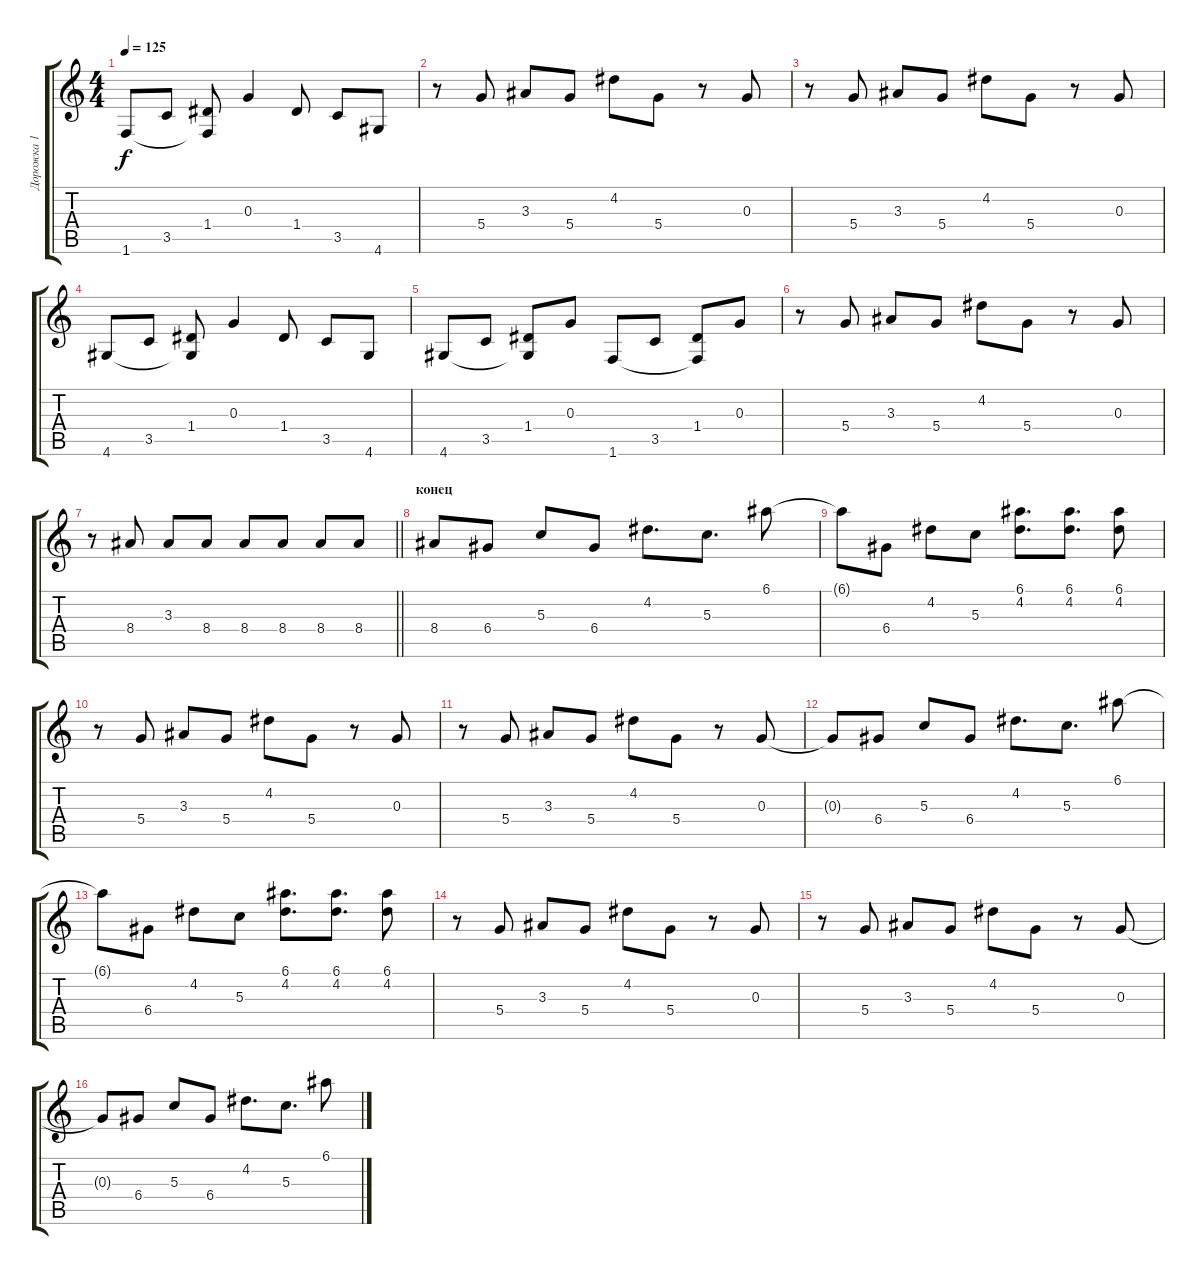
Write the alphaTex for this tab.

\track ("Дорожка 1" "Дорожка 1") {instrument electricguitarmuted}
\staff {score tabs}
\tuning (E4 B3 G3 D3 A2 E2) {hide}
\ts (4 4)
\tempo 125
\clef g2
\ks c
1.6.8{dy f} 3.5.8 (1.4 1.6{t}).8 0.3.4 1.4.8 3.5.8 4.6.8 |
r.8 5.4.8 3.3.8 5.4.8 4.2.8 5.4.8 r.8 0.3.8 |
r.8 5.4.8 3.3.8 5.4.8 4.2.8 5.4.8 r.8 0.3.8 |
4.6.8 3.5.8 (1.4 4.6{t}).8 0.3.4 1.4.8 3.5.8 4.6.8 |
4.6.8 3.5.8 (1.4 4.6{t}).8 0.3.8 1.6.8 3.5.8 (1.4 1.6{t}).8 0.3.8 |
r.8 5.4.8 3.3.8 5.4.8 4.2.8 5.4.8 r.8 0.3.8 |
\barLineRight lightlight
r.8{instrument electricguitarmuted} 8.4.8 3.3.8 8.4.8 8.4.8 8.4.8 8.4.8 8.4.8 |
\section ("" "конец")
8.4.8 6.4.8 5.3.8 6.4.8 4.2.8{d} 5.3.8{d} 6.1.8 |
6.1{t}.8 6.4.8 4.2.8 5.3.8 (6.1 4.2).8{d} (6.1 4.2).8{d} (6.1 4.2).8 |
r.8 5.4.8 3.3.8 5.4.8 4.2.8 5.4.8 r.8 0.3.8 |
r.8 5.4.8 3.3.8 5.4.8 4.2.8 5.4.8 r.8 0.3.8 |
0.3{t}.8 6.4.8 5.3.8 6.4.8 4.2.8{d} 5.3.8{d} 6.1.8 |
6.1{t}.8 6.4.8 4.2.8 5.3.8 (6.1 4.2).8{d} (6.1 4.2).8{d} (6.1 4.2).8 |
r.8 5.4.8 3.3.8 5.4.8 4.2.8 5.4.8 r.8 0.3.8 |
r.8 5.4.8 3.3.8 5.4.8 4.2.8 5.4.8 r.8 0.3.8 |
0.3{t}.8 6.4.8 5.3.8 6.4.8 4.2.8{d} 5.3.8{d} 6.1.8
